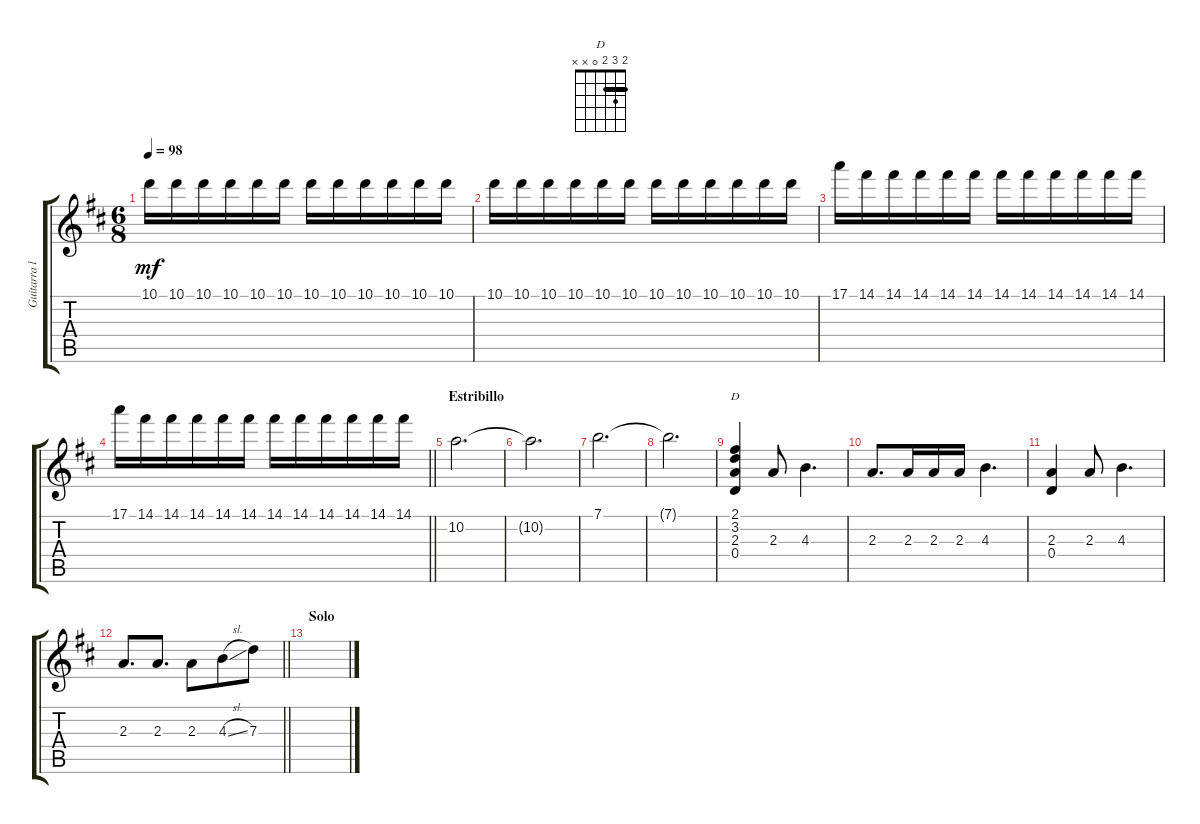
\track ("Guitarra limpia" "Guitarra l") {instrument electricguitarclean}
\staff {score tabs}
\tuning (E4 B3 G3 D3 A2 E2) {hide}
\chord ("D" 2 3 2 0 x x) {barre 2}
\ts (6 8)
\tempo 98
\clef g2
\ks d
10.1.16{dy mf} 10.1.16 10.1.16 10.1.16 10.1.16 10.1.16 10.1.16 10.1.16 10.1.16 10.1.16 10.1.16 10.1.16 |
10.1.16 10.1.16 10.1.16 10.1.16 10.1.16 10.1.16 10.1.16 10.1.16 10.1.16 10.1.16 10.1.16 10.1.16 |
17.1.16 14.1.16 14.1.16 14.1.16 14.1.16 14.1.16 14.1.16 14.1.16 14.1.16 14.1.16 14.1.16 14.1.16 |
\barLineRight lightlight
17.1.16 14.1.16 14.1.16 14.1.16 14.1.16 14.1.16 14.1.16 14.1.16 14.1.16 14.1.16 14.1.16 14.1.16 |
\section ("" "Estribillo")
10.2.2{d} |
10.2{t}.2{d} |
7.1.2{d} |
7.1{t}.2{d} |
(2.1 3.2 2.3 0.4).4{ch "D"} 2.3.8 4.3.4{d} |
2.3.8{d} 2.3.16 2.3.16 2.3.16 4.3.4{d} |
(2.3 0.4).4 2.3.8 4.3.4{d} |
\barLineRight lightlight
2.3.8{d} 2.3.8{d} 2.3.8 4.3{sl}.8 7.3.8 |
\section ("" "Solo")
